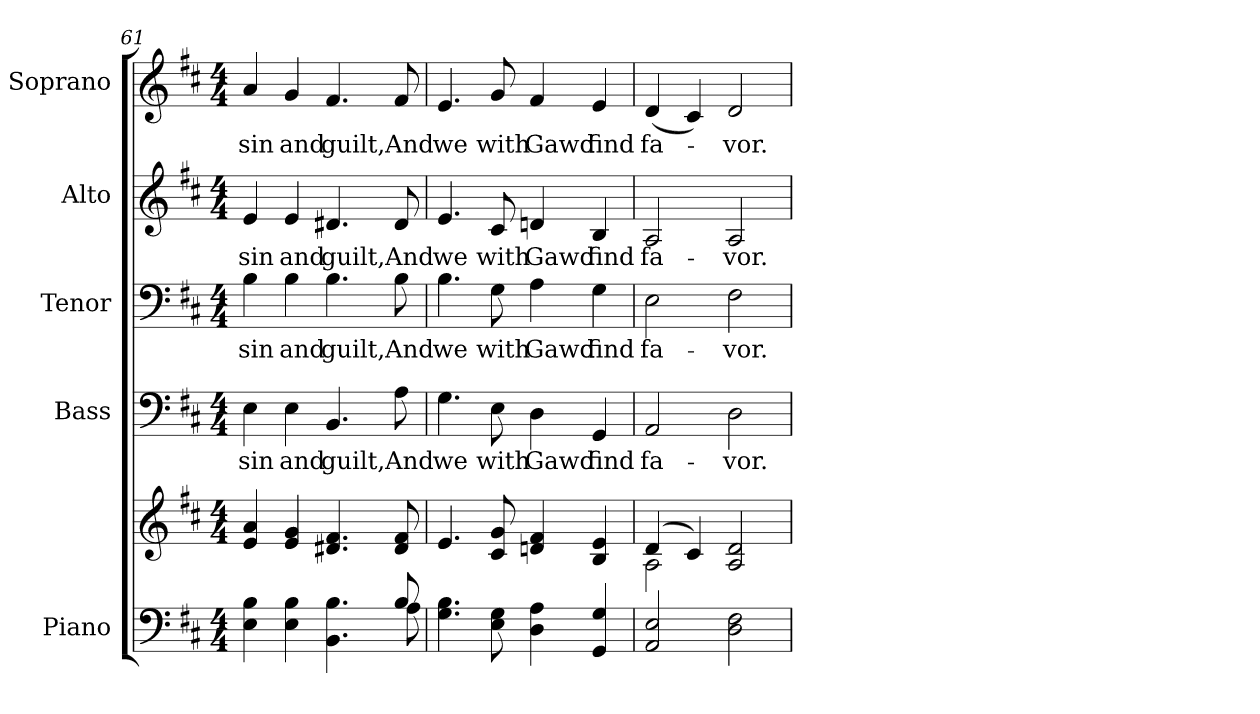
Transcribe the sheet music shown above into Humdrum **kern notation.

**kern	**kern	**kern	**text	**kern	**text	**kern	**text	**kern	**text
*part5	*part5	*part4	*part4	*part3	*part3	*part2	*part2	*part1	*part1
*staff6	*staff5	*staff4	*staff4	*staff3	*staff3	*staff2	*staff2	*staff1	*staff1
*I"Piano	*	*I"Bass	*	*I"Tenor	*	*I"Alto	*	*I"Soprano	*
*I'Pno.	*	*I'B.	*	*I'T.	*	*I'A.	*	*I'S.	*
*clefF4	*clefG2	*clefF4	*	*clefF4	*	*clefG2	*	*clefG2	*
*k[f#c#]	*k[f#c#]	*k[f#c#]	*	*k[f#c#]	*	*k[f#c#]	*	*k[f#c#]	*
*D:	*D:	*D:	*	*D:	*	*D:	*	*D:	*
*M4/4	*M4/4	*M4/4	*	*M4/4	*	*M4/4	*	*M4/4	*
=61	=61	=61	=61	=61	=61	=61	=61	=61	=61
*^	*	*	*	*	*	*	*	*	*
!	!	!	!	!LO:LY:b:color=#000000	!	!	!	!	!	!
!	!	!	!	!	!	!LO:LY:b:color=#000000	!	!	!	!
!	!	!	!	!	!	!	!	!LO:LY:b:color=#000000	!	!
!	!	!	!	!	!	!	!	!	!	!LO:LY:b:color=#000000
4Ei\ 4Bi	2ryy	4ei/ 4ai	4Ei\	sin	4Bi\	sin	4ei/	sin	4ai/	sin
!	!	!	!	!LO:LY:b:color=#000000	!	!	!	!	!	!
!	!	!	!	!	!	!LO:LY:b:color=#000000	!	!	!	!
!	!	!	!	!	!	!	!	!LO:LY:b:color=#000000	!	!
!	!	!	!	!	!	!	!	!	!	!LO:LY:b:color=#000000
4Ei\ 4Bi	.	4ei/ 4gi	4Ei\	and	4Bi\	and	4ei/	and	4gi/	and
!	!	!	!	!LO:LY:b:color=#000000	!	!	!	!	!	!
!	!	!	!	!	!	!LO:LY:b:color=#000000	!	!	!	!
!	!	!	!	!	!	!	!	!LO:LY:b:color=#000000	!	!
!	!	!	!	!	!	!	!	!	!	!LO:LY:b:color=#000000
4.BBi\ 4.Bi	4ryy	4.d#Xi/ 4.f#i	4.BBi/	guilt,	4.Bi\	guilt,	4.d#Xi/	guilt,	4.f#i/	guilt,
.	8ryy	.	.	.	.	.	.	.	.	.
!	!	!	!	!LO:LY:b:color=#000000	!	!	!	!	!	!
!	!	!	!	!	!	!LO:LY:b:color=#000000	!	!	!	!
!	!	!	!	!	!	!	!	!LO:LY:b:color=#000000	!	!
!	!	!	!	!	!	!	!	!	!	!LO:LY:b:color=#000000
8Bi/	8Ai\	8d#i/ 8f#i	8Ai\	And	8Bi\	And	8d#i/	And	8f#i/	And
*v	*v	*	*	*	*	*	*	*	*	*
!!LO:PB:g=z
=62	=62	=62	=62	=62	=62	=62	=62	=62	=62
*^	*	*	*	*	*	*	*	*	*
!	!	!	!	!LO:LY:b:color=#000000	!	!	!	!	!	!
*v	*v	*	*	*	*	*	*	*	*	*
*^	*	*	*	*	*	*	*	*	*
!	!	!	!	!	!	!LO:LY:b:color=#000000	!	!	!	!
*v	*v	*	*	*	*	*	*	*	*	*
*^	*	*	*	*	*	*	*	*	*
!	!	!	!	!	!	!	!	!LO:LY:b:color=#000000	!	!
*v	*v	*	*	*	*	*	*	*	*	*
*^	*	*	*	*	*	*	*	*	*
!	!	!	!	!	!	!	!	!	!	!LO:LY:b:color=#000000
*v	*v	*	*	*	*	*	*	*	*	*
4.Gi\ 4.Bi	4.ei/	4.Gi\	we	4.Bi\	we	4.ei/	we	4.ei/	we
!	!	!	!LO:LY:b:color=#000000	!	!	!	!	!	!
!	!	!	!	!	!LO:LY:b:color=#000000	!	!	!	!
!	!	!	!	!	!	!	!LO:LY:b:color=#000000	!	!
!	!	!	!	!	!	!	!	!	!LO:LY:b:color=#000000
8Ei\ 8Gi	8c#i/ 8gi	8Ei\	with	8Gi\	with	8c#i/	with	8gi/	with
!	!	!	!LO:LY:b:color=#000000	!	!	!	!	!	!
!	!	!	!	!	!LO:LY:b:color=#000000	!	!	!	!
!	!	!	!	!	!	!	!LO:LY:b:color=#000000	!	!
!	!	!	!	!	!	!	!	!	!LO:LY:b:color=#000000
4Di\ 4Ai	4dni/ 4f#i	4Di\	Gawd	4Ai\	Gawd	4dni/	Gawd	4f#i/	Gawd
!	!	!	!LO:LY:b:color=#000000	!	!	!	!	!	!
!	!	!	!	!	!LO:LY:b:color=#000000	!	!	!	!
!	!	!	!	!	!	!	!LO:LY:b:color=#000000	!	!
!	!	!	!	!	!	!	!	!	!LO:LY:b:color=#000000
4GGi/ 4Gi	4Bi/ 4ei	4GGi/	find	4Gi\	find	4Bi/	find	4ei/	find
=63	=63	=63	=63	=63	=63	=63	=63	=63	=63
*	*^	*	*	*	*	*	*	*	*
!	!	!	!	!LO:LY:b:color=#000000	!	!	!	!	!	!
!	!	!	!	!	!	!LO:LY:b:color=#000000	!	!	!	!
!	!	!	!	!	!	!	!	!LO:LY:b:color=#000000	!	!
!	!	!	!	!	!	!	!	!	!	!LO:LY:b:color=#000000
2AAi/ 2Ei	(4di/	2Ai\	2AAi/	fa-	2Ei\	fa-	2Ai/	fa-	(4di/	fa-
.	4c#i/)	.	.	.	.	.	.	.	4c#i/)	.
!	!	!	!	!LO:LY:b:color=#000000	!	!	!	!	!	!
!	!	!	!	!	!	!LO:LY:b:color=#000000	!	!	!	!
!	!	!	!	!	!	!	!	!LO:LY:b:color=#000000	!	!
!	!	!	!	!	!	!	!	!	!	!LO:LY:b:color=#000000
2Di\ 2F#i	2Ai/ 2di	2ryy	2Di\	-vor.	2F#i\	-vor.	2Ai/	-vor.	2di/	-vor.
*	*v	*v	*	*	*	*	*	*	*	*
=	=	=	=	=	=	=	=	=	=
*-	*-	*-	*-	*-	*-	*-	*-	*-	*-
